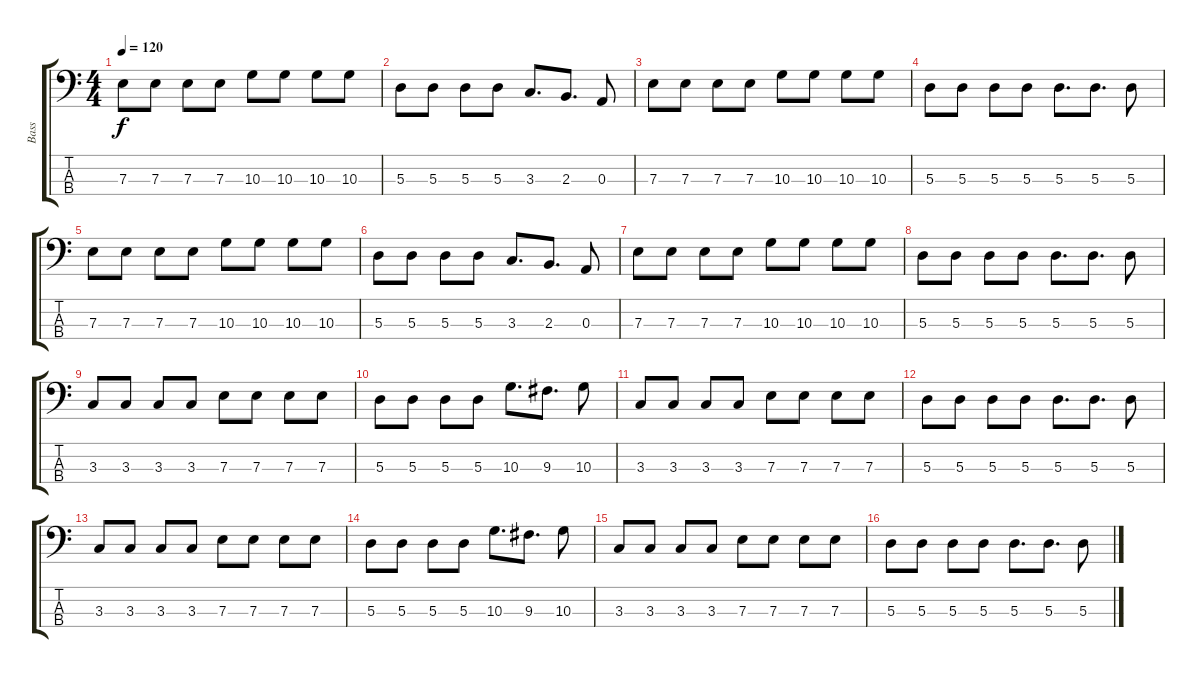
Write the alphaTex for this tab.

\track ("Bass" "Bass") {instrument electricbassfinger}
\staff {score tabs}
\tuning (G2 D2 A1 E1) {hide}
\ts (4 4)
\tempo 120
\clef f4
\ks c
7.3.8{dy f} 7.3.8 7.3.8 7.3.8 10.3.8 10.3.8 10.3.8 10.3.8 |
5.3.8 5.3.8 5.3.8 5.3.8 3.3.8{d} 2.3.8{d} 0.3.8 |
7.3.8 7.3.8 7.3.8 7.3.8 10.3.8 10.3.8 10.3.8 10.3.8 |
5.3.8 5.3.8 5.3.8 5.3.8 5.3.8{d} 5.3.8{d} 5.3.8 |
7.3.8 7.3.8 7.3.8 7.3.8 10.3.8 10.3.8 10.3.8 10.3.8 |
5.3.8 5.3.8 5.3.8 5.3.8 3.3.8{d} 2.3.8{d} 0.3.8 |
7.3.8 7.3.8 7.3.8 7.3.8 10.3.8 10.3.8 10.3.8 10.3.8 |
5.3.8 5.3.8 5.3.8 5.3.8 5.3.8{d} 5.3.8{d} 5.3.8 |
3.3.8 3.3.8 3.3.8 3.3.8 7.3.8 7.3.8 7.3.8 7.3.8 |
5.3.8 5.3.8 5.3.8 5.3.8 10.3.8{d} 9.3.8{d} 10.3.8 |
3.3.8 3.3.8 3.3.8 3.3.8 7.3.8 7.3.8 7.3.8 7.3.8 |
5.3.8 5.3.8 5.3.8 5.3.8 5.3.8{d} 5.3.8{d} 5.3.8 |
3.3.8 3.3.8 3.3.8 3.3.8 7.3.8 7.3.8 7.3.8 7.3.8 |
5.3.8 5.3.8 5.3.8 5.3.8 10.3.8{d} 9.3.8{d} 10.3.8 |
3.3.8 3.3.8 3.3.8 3.3.8 7.3.8 7.3.8 7.3.8 7.3.8 |
5.3.8 5.3.8 5.3.8 5.3.8 5.3.8{d} 5.3.8{d} 5.3.8
